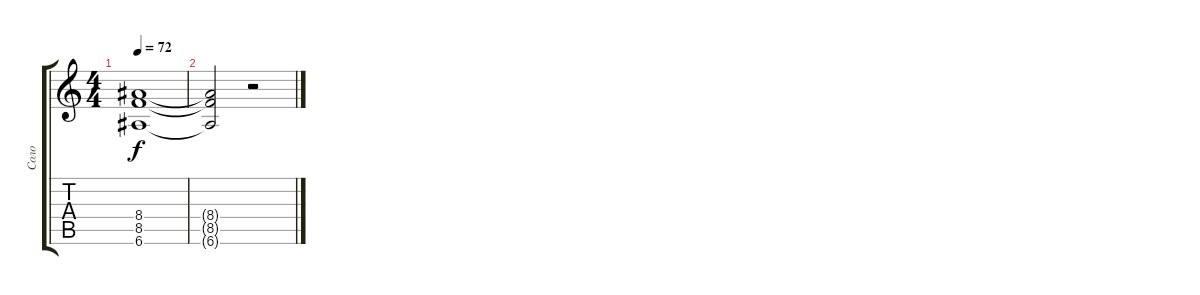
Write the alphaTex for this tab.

\track ("Соло" "Соло") {instrument distortionguitar}
\staff {score tabs}
\tuning (E4 B3 G3 D3 A2 E2) {hide}
\ts (4 4)
\tempo 72
\clef g2
\ks c
(8.4 8.5 6.6).1{dy f} |
(8.4{t} 8.5{t} 6.6{t}).2 r.2
